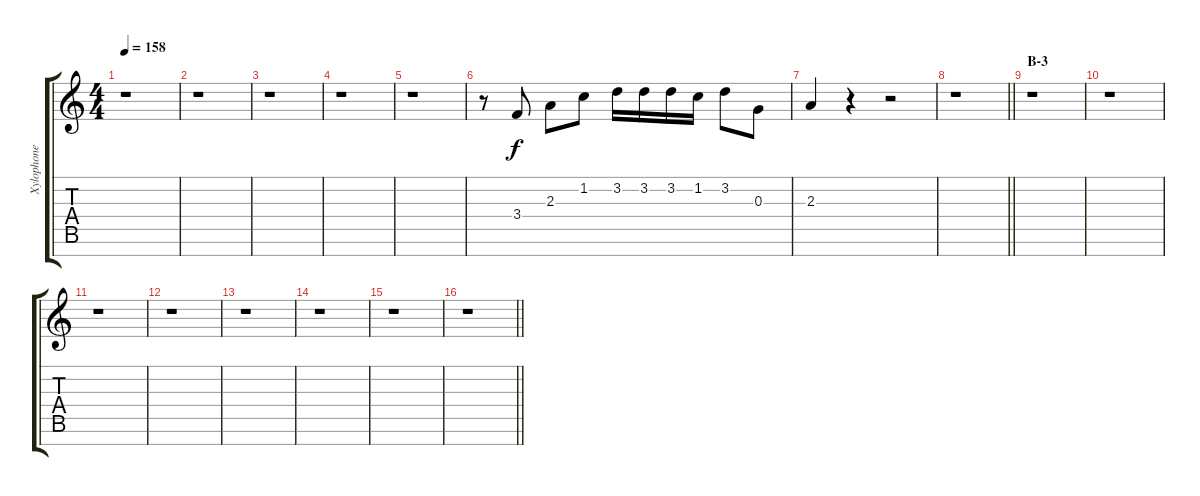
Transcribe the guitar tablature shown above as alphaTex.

\track ("Xylophone" "Xylophone") {instrument vibraphone}
\staff {score tabs}
\tuning (E5 B4 G4 D4 A3 E3 B2) {hide}
\ts (4 4)
\tempo 158
\clef g2
\ks c
r.1{dy f} |
r.1 |
r.1 |
r.1 |
r.1 |
r.8 3.4.8 2.3.8 1.2.8 3.2.16 3.2.16 3.2.16 1.2.16 3.2.8 0.3.8 |
2.3.4 r.4 r.2 |
\barLineRight lightlight
r.1 |
\section ("" "B-3")
r.1 |
r.1 |
r.1 |
r.1 |
r.1 |
r.1 |
r.1 |
\barLineRight lightlight
r.1
